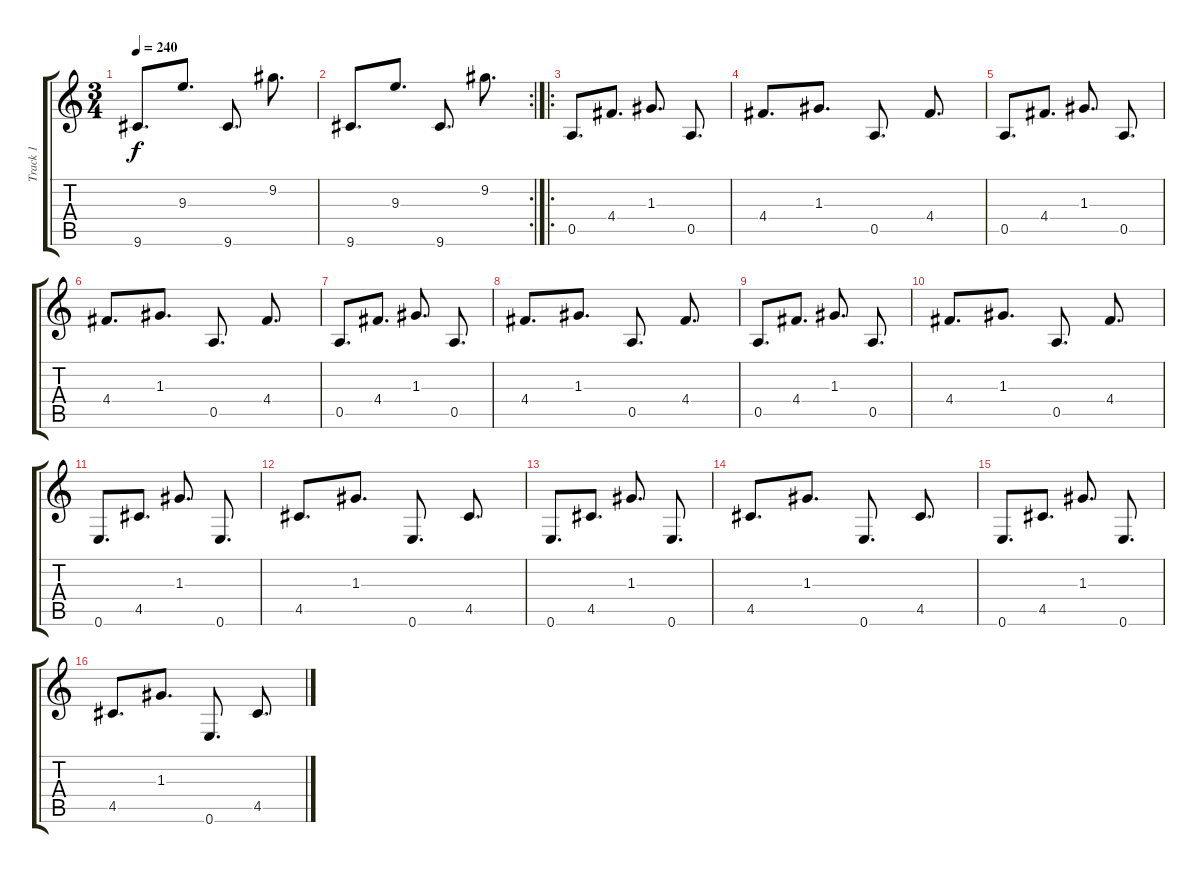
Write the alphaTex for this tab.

\track ("Track 1" "Track 1") {instrument acousticguitarsteel}
\staff {score tabs}
\tuning (E4 B3 G3 D3 A2 E2) {hide}
\ts (3 4)
\tempo 240
\clef g2
\ks c
9.6.8{d dy f} 9.3.8{d} 9.6.8{d} 9.2.8{d} |
\rc 2
9.6.8{d} 9.3.8{d} 9.6.8{d} 9.2.8{d} |
\ro
0.5.8{d} 4.4.8{d} 1.3.8{d} 0.5.8{d} |
4.4.8{d} 1.3.8{d} 0.5.8{d} 4.4.8{d} |
0.5.8{d} 4.4.8{d} 1.3.8{d} 0.5.8{d} |
4.4.8{d} 1.3.8{d} 0.5.8{d} 4.4.8{d} |
0.5.8{d} 4.4.8{d} 1.3.8{d} 0.5.8{d} |
4.4.8{d} 1.3.8{d} 0.5.8{d} 4.4.8{d} |
0.5.8{d} 4.4.8{d} 1.3.8{d} 0.5.8{d} |
4.4.8{d} 1.3.8{d} 0.5.8{d} 4.4.8{d} |
0.6.8{d} 4.5.8{d} 1.3.8{d} 0.6.8{d} |
4.5.8{d} 1.3.8{d} 0.6.8{d} 4.5.8{d} |
0.6.8{d} 4.5.8{d} 1.3.8{d} 0.6.8{d} |
4.5.8{d} 1.3.8{d} 0.6.8{d} 4.5.8{d} |
0.6.8{d} 4.5.8{d} 1.3.8{d} 0.6.8{d} |
4.5.8{d} 1.3.8{d} 0.6.8{d} 4.5.8{d}
